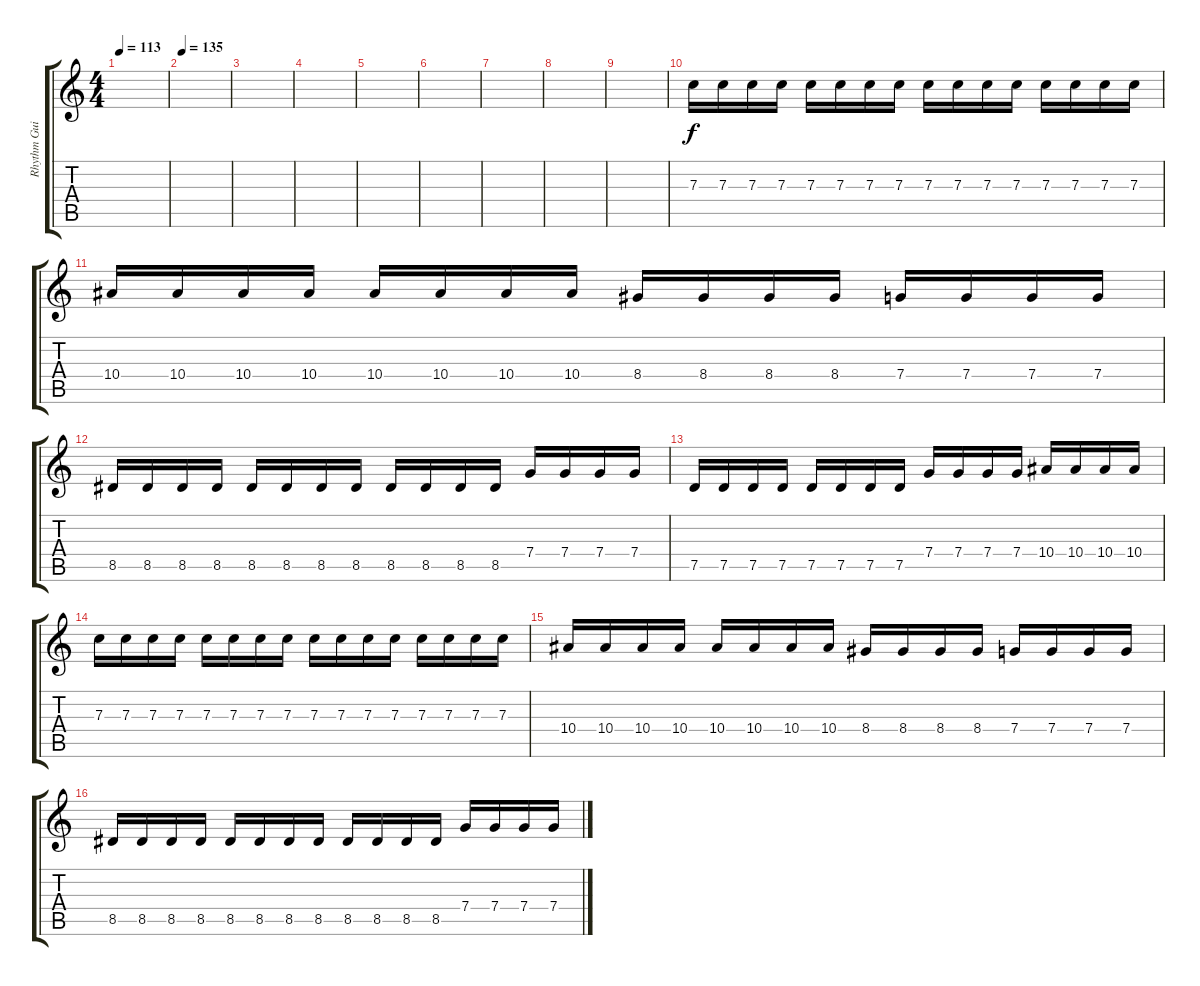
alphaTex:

\track ("Rhythm Guitar" "Rhythm Gui") {instrument distortionguitar}
\staff {score tabs}
\tuning (D4 A3 F3 C3 G2 C2) {hide}
\ts (4 4)
\tempo 113
\clef g2
\ks c
|
\tempo 135
|
|
|
|
|
|
|
|
7.3.16 7.3.16 7.3.16 7.3.16 7.3.16 7.3.16 7.3.16 7.3.16 7.3.16 7.3.16 7.3.16 7.3.16 7.3.16 7.3.16 7.3.16 7.3.16 |
10.4.16 10.4.16 10.4.16 10.4.16 10.4.16 10.4.16 10.4.16 10.4.16 8.4.16 8.4.16 8.4.16 8.4.16 7.4.16 7.4.16 7.4.16 7.4.16 |
8.5.16 8.5.16 8.5.16 8.5.16 8.5.16 8.5.16 8.5.16 8.5.16 8.5.16 8.5.16 8.5.16 8.5.16 7.4.16 7.4.16 7.4.16 7.4.16 |
7.5.16 7.5.16 7.5.16 7.5.16 7.5.16 7.5.16 7.5.16 7.5.16 7.4.16 7.4.16 7.4.16 7.4.16 10.4.16 10.4.16 10.4.16 10.4.16 |
7.3.16 7.3.16 7.3.16 7.3.16 7.3.16 7.3.16 7.3.16 7.3.16 7.3.16 7.3.16 7.3.16 7.3.16 7.3.16 7.3.16 7.3.16 7.3.16 |
10.4.16 10.4.16 10.4.16 10.4.16 10.4.16 10.4.16 10.4.16 10.4.16 8.4.16 8.4.16 8.4.16 8.4.16 7.4.16 7.4.16 7.4.16 7.4.16 |
8.5.16 8.5.16 8.5.16 8.5.16 8.5.16 8.5.16 8.5.16 8.5.16 8.5.16 8.5.16 8.5.16 8.5.16 7.4.16 7.4.16 7.4.16 7.4.16
